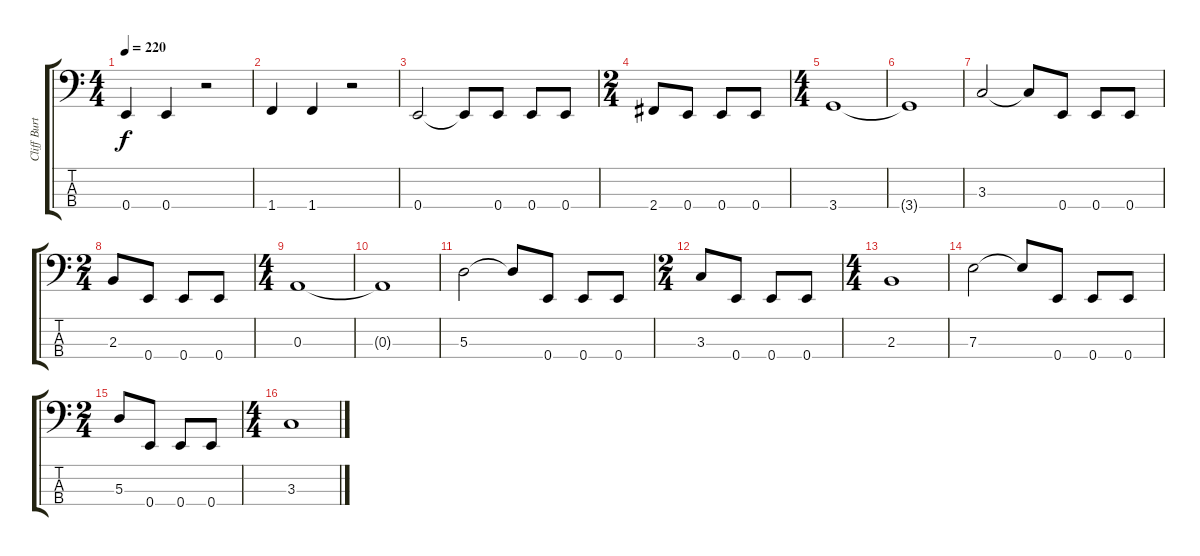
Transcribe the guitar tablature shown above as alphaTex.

\track ("Cliff Burtom (Bassguitar)" "Cliff Burt") {instrument electricbassfinger}
\staff {score tabs}
\tuning (G2 D2 A1 E1) {hide}
\ts (4 4)
\tempo 220
\clef f4
\ks c
0.4.4{dy f} 0.4.4 r.2 |
1.4.4 1.4.4 r.2 |
0.4.2 0.4{t}.8 0.4.8 0.4.8 0.4.8 |
\ts (2 4)
2.4.8 0.4.8 0.4.8 0.4.8 |
\ts (4 4)
3.4.1 |
3.4{t}.1 |
3.3.2 3.3{t}.8 0.4.8 0.4.8 0.4.8 |
\ts (2 4)
2.3.8 0.4.8 0.4.8 0.4.8 |
\ts (4 4)
0.3.1 |
0.3{t}.1 |
5.3.2 5.3{t}.8 0.4.8 0.4.8 0.4.8 |
\ts (2 4)
3.3.8 0.4.8 0.4.8 0.4.8 |
\ts (4 4)
2.3.1 |
7.3.2 7.3{t}.8 0.4.8 0.4.8 0.4.8 |
\ts (2 4)
5.3.8 0.4.8 0.4.8 0.4.8 |
\ts (4 4)
3.3.1
